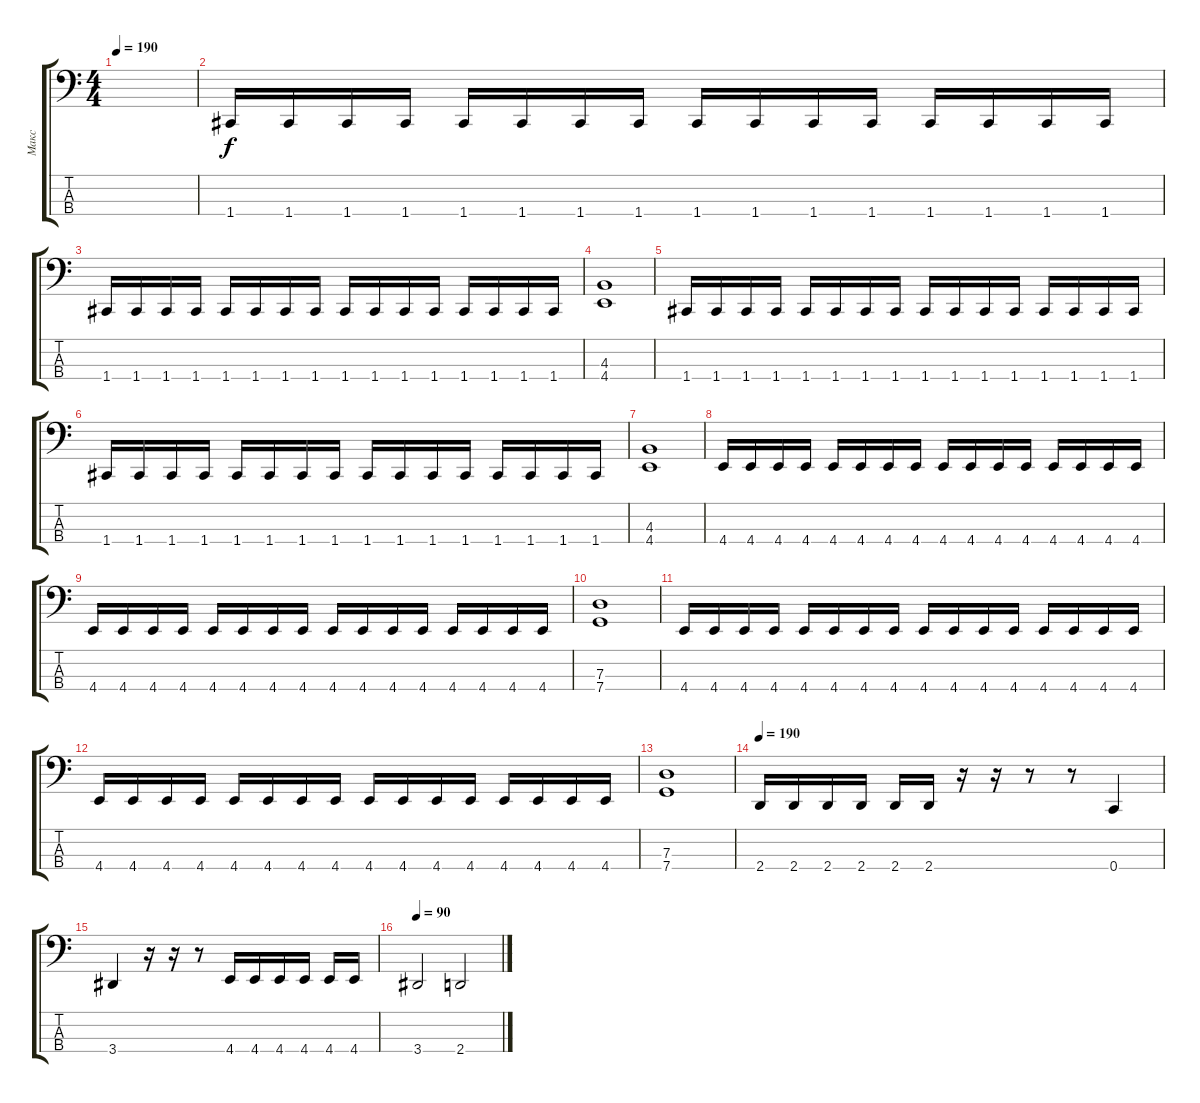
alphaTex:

\track ("Макс" "Макс") {instrument electricbassfinger}
\staff {score tabs}
\tuning (F2 C2 G1 C1) {hide}
\ts (4 4)
\tempo 190
\clef f4
\ks c
|
1.4.16 1.4.16 1.4.16 1.4.16 1.4.16 1.4.16 1.4.16 1.4.16 1.4.16 1.4.16 1.4.16 1.4.16 1.4.16 1.4.16 1.4.16 1.4.16 |
1.4.16 1.4.16 1.4.16 1.4.16 1.4.16 1.4.16 1.4.16 1.4.16 1.4.16 1.4.16 1.4.16 1.4.16 1.4.16 1.4.16 1.4.16 1.4.16 |
(4.3 4.4).1 |
1.4.16 1.4.16 1.4.16 1.4.16 1.4.16 1.4.16 1.4.16 1.4.16 1.4.16 1.4.16 1.4.16 1.4.16 1.4.16 1.4.16 1.4.16 1.4.16 |
1.4.16 1.4.16 1.4.16 1.4.16 1.4.16 1.4.16 1.4.16 1.4.16 1.4.16 1.4.16 1.4.16 1.4.16 1.4.16 1.4.16 1.4.16 1.4.16 |
(4.3 4.4).1 |
4.4.16 4.4.16 4.4.16 4.4.16 4.4.16 4.4.16 4.4.16 4.4.16 4.4.16 4.4.16 4.4.16 4.4.16 4.4.16 4.4.16 4.4.16 4.4.16 |
4.4.16 4.4.16 4.4.16 4.4.16 4.4.16 4.4.16 4.4.16 4.4.16 4.4.16 4.4.16 4.4.16 4.4.16 4.4.16 4.4.16 4.4.16 4.4.16 |
(7.3 7.4).1 |
4.4.16 4.4.16 4.4.16 4.4.16 4.4.16 4.4.16 4.4.16 4.4.16 4.4.16 4.4.16 4.4.16 4.4.16 4.4.16 4.4.16 4.4.16 4.4.16 |
4.4.16 4.4.16 4.4.16 4.4.16 4.4.16 4.4.16 4.4.16 4.4.16 4.4.16 4.4.16 4.4.16 4.4.16 4.4.16 4.4.16 4.4.16 4.4.16 |
(7.3 7.4).1 |
\tempo 190
2.4.16 2.4.16 2.4.16 2.4.16 2.4.16 2.4.16 r.16 r.16 r.8 r.8 0.4.4 |
3.4.4 r.16 r.16 r.8 4.4.16 4.4.16 4.4.16 4.4.16 4.4.16 4.4.16 |
\tempo 90
3.4.2 2.4.2
